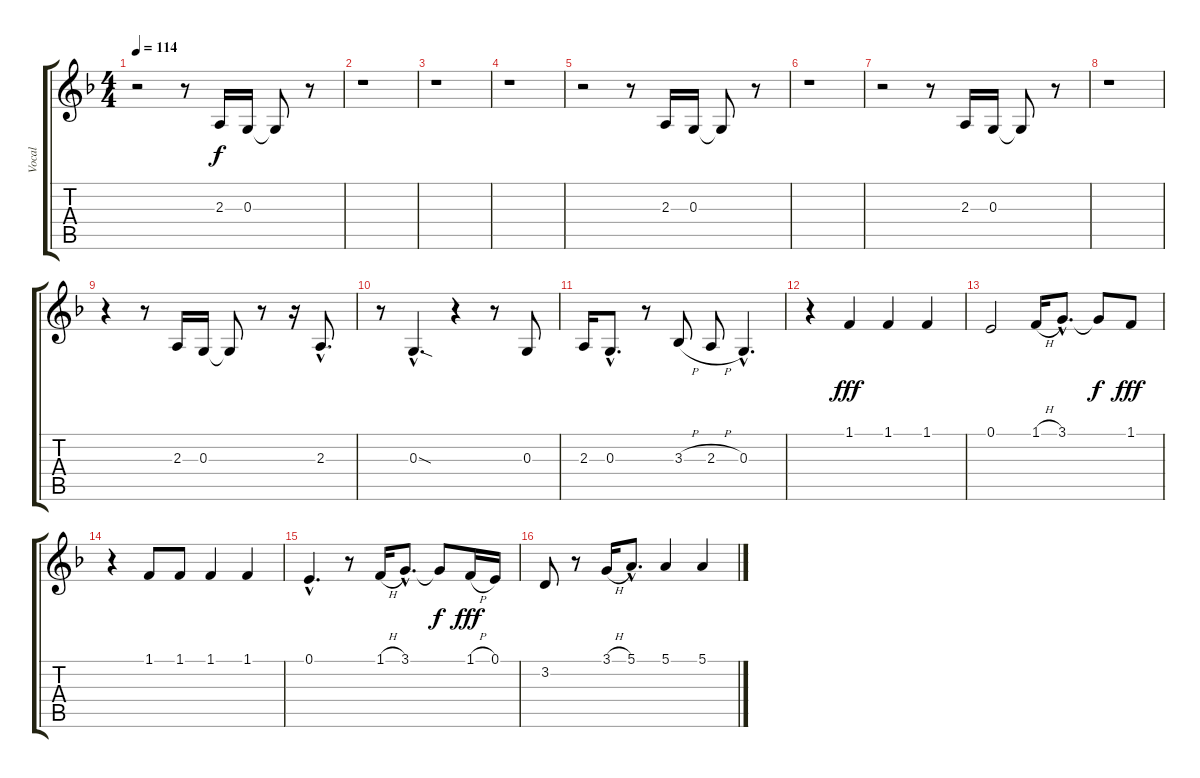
\track ("Vocal" "Vocal") {instrument synthvoice}
\staff {score tabs}
\tuning (E4 B3 G3 D3 A2 E2) {hide}
\ts (4 4)
\tempo 114
\clef g2
\ks f
r.2{dy f} r.8 2.3.16 0.3.16 0.3{t}.8 r.8 |
r.1 |
r.1 |
r.1 |
r.2 r.8 2.3.16 0.3.16 0.3{t}.8 r.8 |
r.1 |
r.2 r.8 2.3.16 0.3.16 0.3{t}.8 r.8 |
r.1 |
r.4 r.8 2.3.16 0.3.16 0.3{t}.8 r.8 r.16 2.3{hac}.8{d} |
r.8 0.3{sod hac}.4{d} r.4 r.8 0.3.8 |
2.3.16 0.3{hac}.8{d} r.8 3.3{h}.8 2.3{h}.8 0.3{hac}.4{d} |
r.4 1.1.4{dy fff} 1.1.4 1.1.4 |
0.1.2 1.1{h}.16 3.1{hac}.8{d} 3.1{t}.8{dy f} 1.1.8{dy fff} |
r.4 1.1.8 1.1.8 1.1.4 1.1.4 |
0.1{hac}.4{d} r.8 1.1{h}.16 3.1{hac}.8{d} 3.1{t}.8{dy f} 1.1{h}.16{dy fff} 0.1.16 |
3.2.8 r.8 3.1{h}.16 5.1{hac}.8{d} 5.1.4 5.1.4
